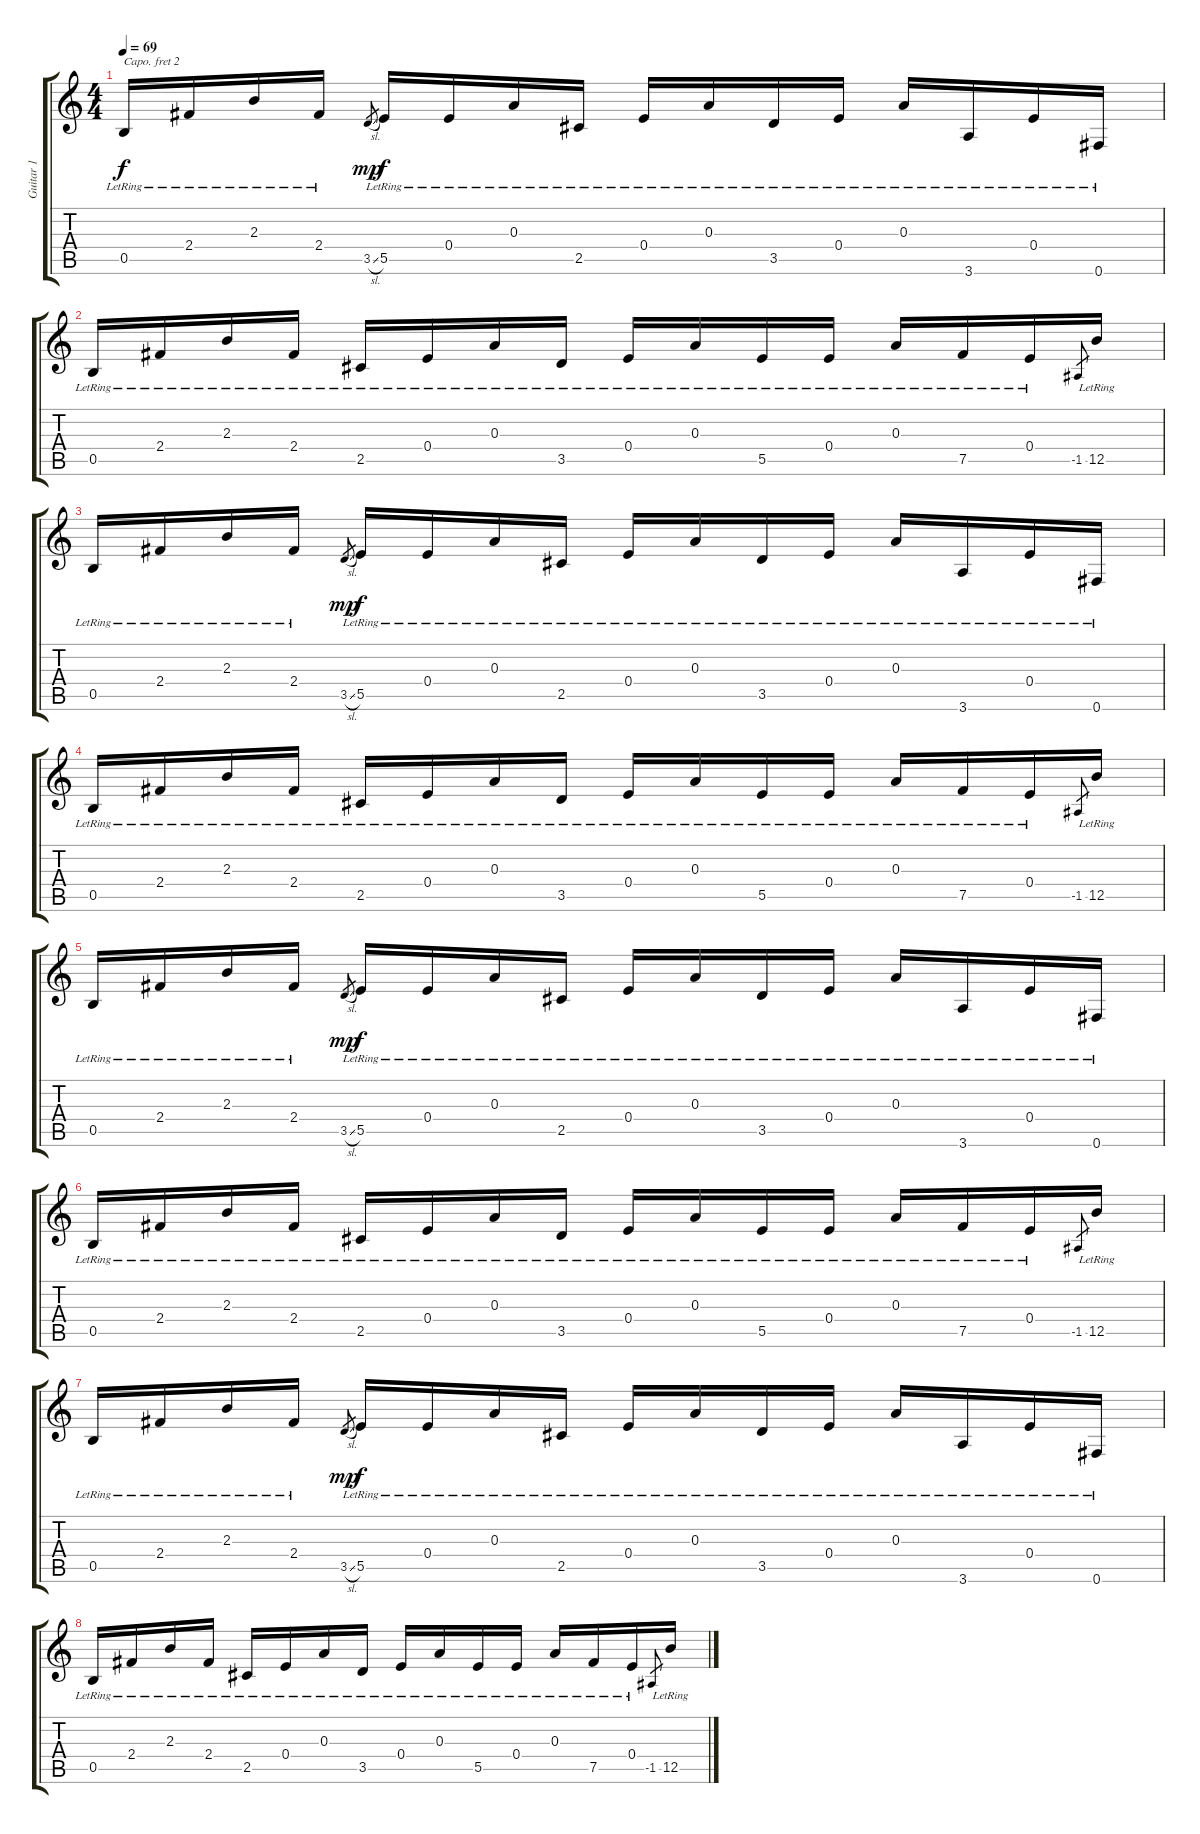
\track ("Guitar 1" "Guitar 1") {instrument electricguitarjazz}
\staff {score tabs}
\capo 2
\tuning (E4 B3 G3 D3 A2 E2) {hide}
\ts (4 4)
\tempo 69
\clef g2
\ks c
0.5{lr}.16{dy f} 2.4{lr}.16 2.3{lr}.16 2.4{lr}.16 3.5{sl}.8{gr dy mp} 5.5{lr}.16{dy f} 0.4{lr}.16 0.3{lr}.16 2.5{lr}.16 0.4{lr}.16 0.3{lr}.16 3.5{lr}.16 0.4{lr}.16 0.3{lr}.16 3.6{lr}.16 0.4{lr}.16 0.6{lr}.16 |
0.5{lr}.16 2.4{lr}.16 2.3{lr}.16 2.4{lr}.16 2.5{lr}.16 0.4{lr}.16 0.3{lr}.16 3.5{lr}.16 0.4{lr}.16 0.3{lr}.16 5.5{lr}.16 0.4{lr}.16 0.3{lr}.16 7.5{lr}.16 0.4{lr}.16 -1.5.8{gr} 12.5{lr}.16 |
0.5{lr}.16 2.4{lr}.16 2.3{lr}.16 2.4{lr}.16 3.5{sl}.8{gr dy mp} 5.5{lr}.16{dy f} 0.4{lr}.16 0.3{lr}.16 2.5{lr}.16 0.4{lr}.16 0.3{lr}.16 3.5{lr}.16 0.4{lr}.16 0.3{lr}.16 3.6{lr}.16 0.4{lr}.16 0.6{lr}.16 |
0.5{lr}.16 2.4{lr}.16 2.3{lr}.16 2.4{lr}.16 2.5{lr}.16 0.4{lr}.16 0.3{lr}.16 3.5{lr}.16 0.4{lr}.16 0.3{lr}.16 5.5{lr}.16 0.4{lr}.16 0.3{lr}.16 7.5{lr}.16 0.4{lr}.16 -1.5.8{gr} 12.5{lr}.16 |
0.5{lr}.16 2.4{lr}.16 2.3{lr}.16 2.4{lr}.16 3.5{sl}.8{gr dy mp} 5.5{lr}.16{dy f} 0.4{lr}.16 0.3{lr}.16 2.5{lr}.16 0.4{lr}.16 0.3{lr}.16 3.5{lr}.16 0.4{lr}.16 0.3{lr}.16 3.6{lr}.16 0.4{lr}.16 0.6{lr}.16 |
0.5{lr}.16 2.4{lr}.16 2.3{lr}.16 2.4{lr}.16 2.5{lr}.16 0.4{lr}.16 0.3{lr}.16 3.5{lr}.16 0.4{lr}.16 0.3{lr}.16 5.5{lr}.16 0.4{lr}.16 0.3{lr}.16 7.5{lr}.16 0.4{lr}.16 -1.5.8{gr} 12.5{lr}.16 |
0.5{lr}.16 2.4{lr}.16 2.3{lr}.16 2.4{lr}.16 3.5{sl}.8{gr dy mp} 5.5{lr}.16{dy f} 0.4{lr}.16 0.3{lr}.16 2.5{lr}.16 0.4{lr}.16 0.3{lr}.16 3.5{lr}.16 0.4{lr}.16 0.3{lr}.16 3.6{lr}.16 0.4{lr}.16 0.6{lr}.16 |
0.5{lr}.16 2.4{lr}.16 2.3{lr}.16 2.4{lr}.16 2.5{lr}.16 0.4{lr}.16 0.3{lr}.16 3.5{lr}.16 0.4{lr}.16 0.3{lr}.16 5.5{lr}.16 0.4{lr}.16 0.3{lr}.16 7.5{lr}.16 0.4{lr}.16 -1.5.8{gr} 12.5{lr}.16
